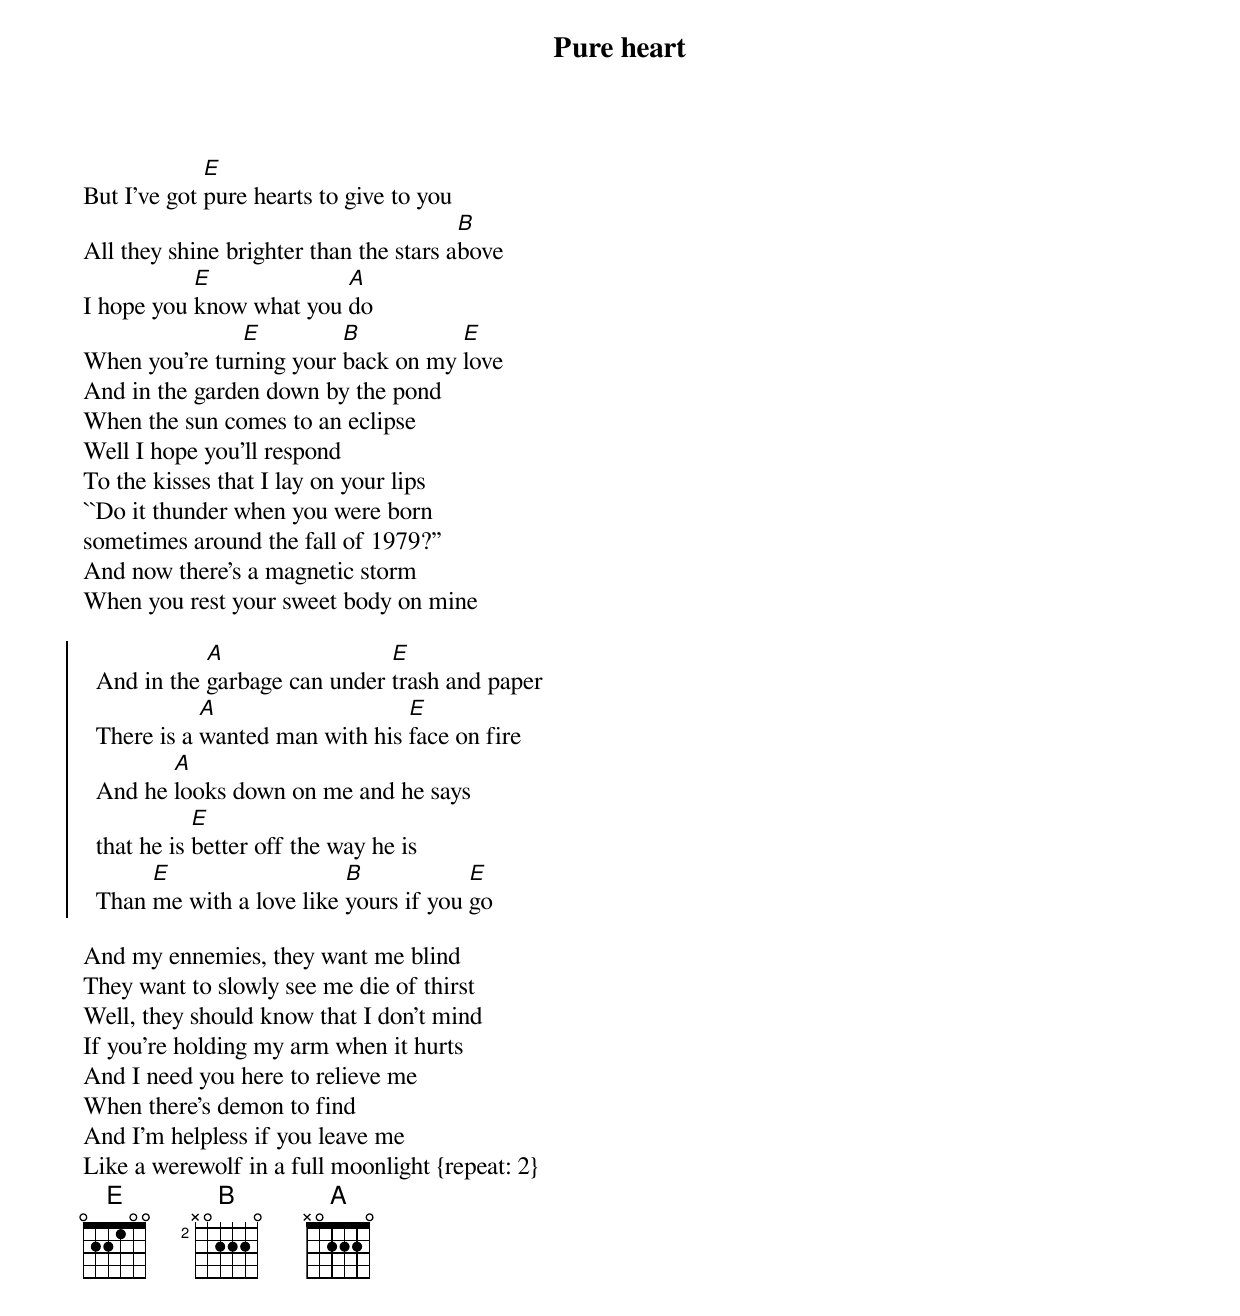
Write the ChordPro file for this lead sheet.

{title: Pure heart}
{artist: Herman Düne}
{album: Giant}
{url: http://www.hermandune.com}
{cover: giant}
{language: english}
{columns: 2}
{define: E frets 0 2 2 1 0 0}
{define: B base-fret 2 frets X 0 2 2 2 0}
{define: A frets X 0 2 2 2 0}

But I've got [E]pure hearts to give to you
All they shine brighter than the stars a[B]bove
I hope you [E]know what you [A]do
When you're tur[E]ning your [B]back on my [E]love
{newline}
And in the garden down by the pond
When the sun comes to an eclipse
Well I hope you'll respond
To the kisses that I lay on your lips
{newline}
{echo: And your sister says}
``Do it thunder when you were born
sometimes around the fall of 1979?''
And now there's a magnetic storm
When you rest your sweet body on mine

{start_of_chorus}
  And in the [A]garbage can under [E]trash and paper
  There is a [A]wanted man with his [E]face on fire
  And he [A]looks down on me and he says
  that he is [E]better off the way he is
  Than [E]me with a love like [B]yours if you [E]go
{end_of_chorus}

And my ennemies, they want me blind
They want to slowly see me die of thirst
Well, they should know that I don't mind
If you're holding my arm when it hurts
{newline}
And I need you here to relieve me
When there's demon to find
And I'm helpless if you leave me
Like a werewolf in a full moonlight {repeat: 2}
